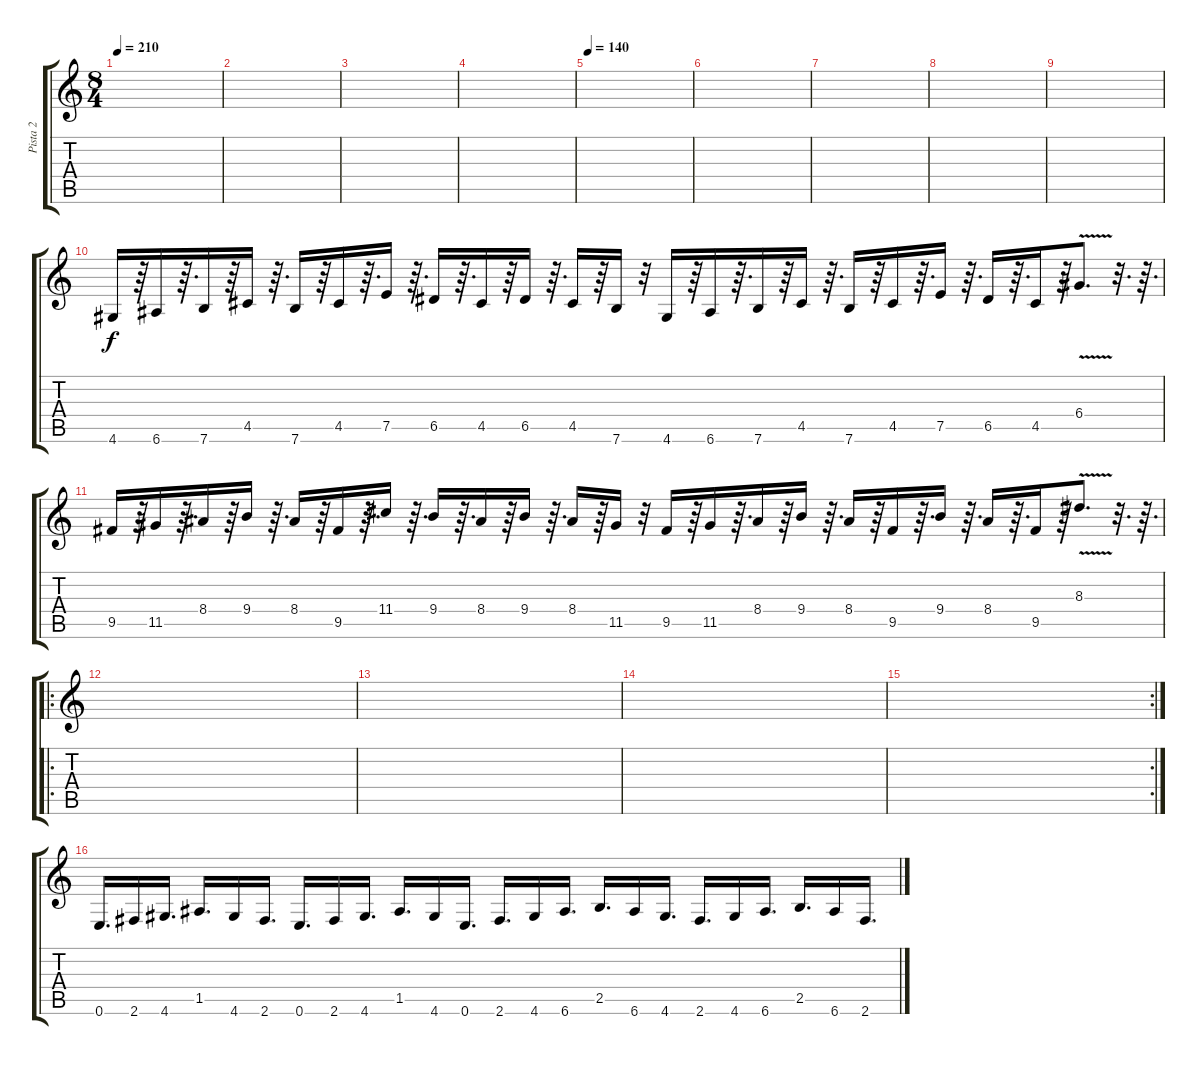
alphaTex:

\track ("Pista 2" "Pista 2") {instrument overdrivenguitar}
\staff {score tabs}
\tuning (E4 B3 G3 D3 A2 E2) {hide}
\ts (8 4)
\tempo 210
\clef g2
\ks c
|
|
|
|
\tempo 140
|
|
|
|
|
4.6.16 r.64 6.6.16 r.64{d} 7.6.16 r.64 4.5.16 r.64{d} 7.6.16 r.64 4.5.16 r.64{d} 7.5.16 r.64{d} 6.5.16 r.64{d} 4.5.16 r.64 6.5.16 r.64{d} 4.5.16 r.64 7.6.16 r.32 4.6.16 r.64 6.6.16 r.64{d} 7.6.16 r.64 4.5.16 r.64{d} 7.6.16 r.64 4.5.16 r.64{d} 7.5.16 r.64{d} 6.5.16 r.64{d} 4.5.16 r.64 6.4{v}.8{d} r.32{d} r.64{d} |
9.5.16 r.64 11.5.16 r.64{d} 8.4.16 r.64 9.4.16 r.64{d} 8.4.16 r.64 9.5.16 r.64{d} 11.4.16 r.64{d} 9.4.16 r.64{d} 8.4.16 r.64 9.4.16 r.64{d} 8.4.16 r.64 11.5.16 r.32 9.5.16 r.64 11.5.16 r.64{d} 8.4.16 r.64 9.4.16 r.64{d} 8.4.16 r.64 9.5.16 r.64{d} 9.4.16 r.64{d} 8.4.16 r.64{d} 9.5.16 r.64 8.3{v}.8{d} r.32{d} r.64{d} |
\ro
|
|
|
\rc 2
|
0.6.16{d} 2.6.16 4.6.16{d} 1.5.16{d} 4.6.16 2.6.16{d} 0.6.16{d} 2.6.16 4.6.16{d} 1.5.16{d} 4.6.16 0.6.16{d} 2.6.16{d} 4.6.16 6.6.16{d} 2.5.16{d} 6.6.16 4.6.16{d} 2.6.16{d} 4.6.16 6.6.16{d} 2.5.16{d} 6.6.16 2.6.16{d}
